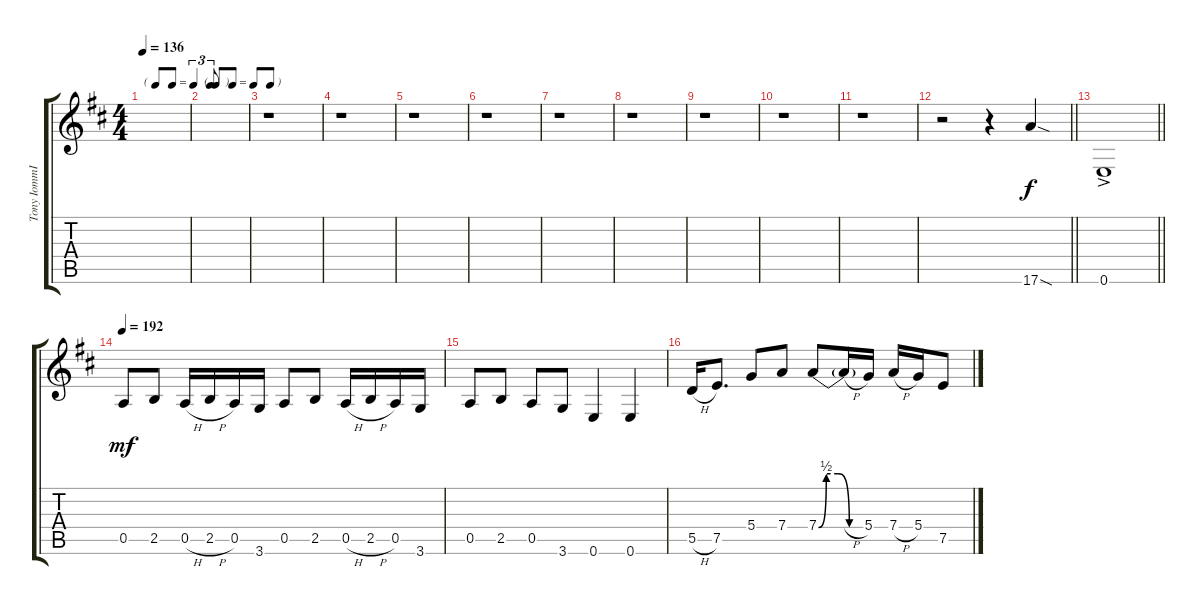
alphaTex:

\track ("Tony IommI Distortion (Rhythm II)" "Tony IommI") {instrument overdrivenguitar}
\staff {score tabs}
\tuning (E4 B3 G3 D3 A2 E2) {hide}
\ts (4 4)
\tf triplet8th
\tempo 136
\clef g2
\ks d
|
\tf none
|
r.1 |
r.1 |
r.1 |
r.1 |
r.1 |
r.1 |
r.1 |
r.1 |
r.1 |
\barLineRight lightlight
r.2 r.4 17.6{sod}.4 |
\barLineRight lightlight
0.6{ac}.1{dy f} |
\tempo 192
0.5.8{dy mf} 2.5.8 0.5{h}.16 2.5{h}.16 0.5.16 3.6.16 0.5.8 2.5.8 0.5{h}.16 2.5{h}.16 0.5.16 3.6.16 |
0.5.8 2.5.8 0.5.8 3.6.8 0.6.4 0.6.4 |
5.5{h}.16 7.5.8{d} 5.4.8 7.4.8 7.4{be (custom 0 0 10 2 25 2 40 0 60 0)}.8 7.4{h t}.16 5.4.16 7.4{h}.16 5.4.16 7.5.8
